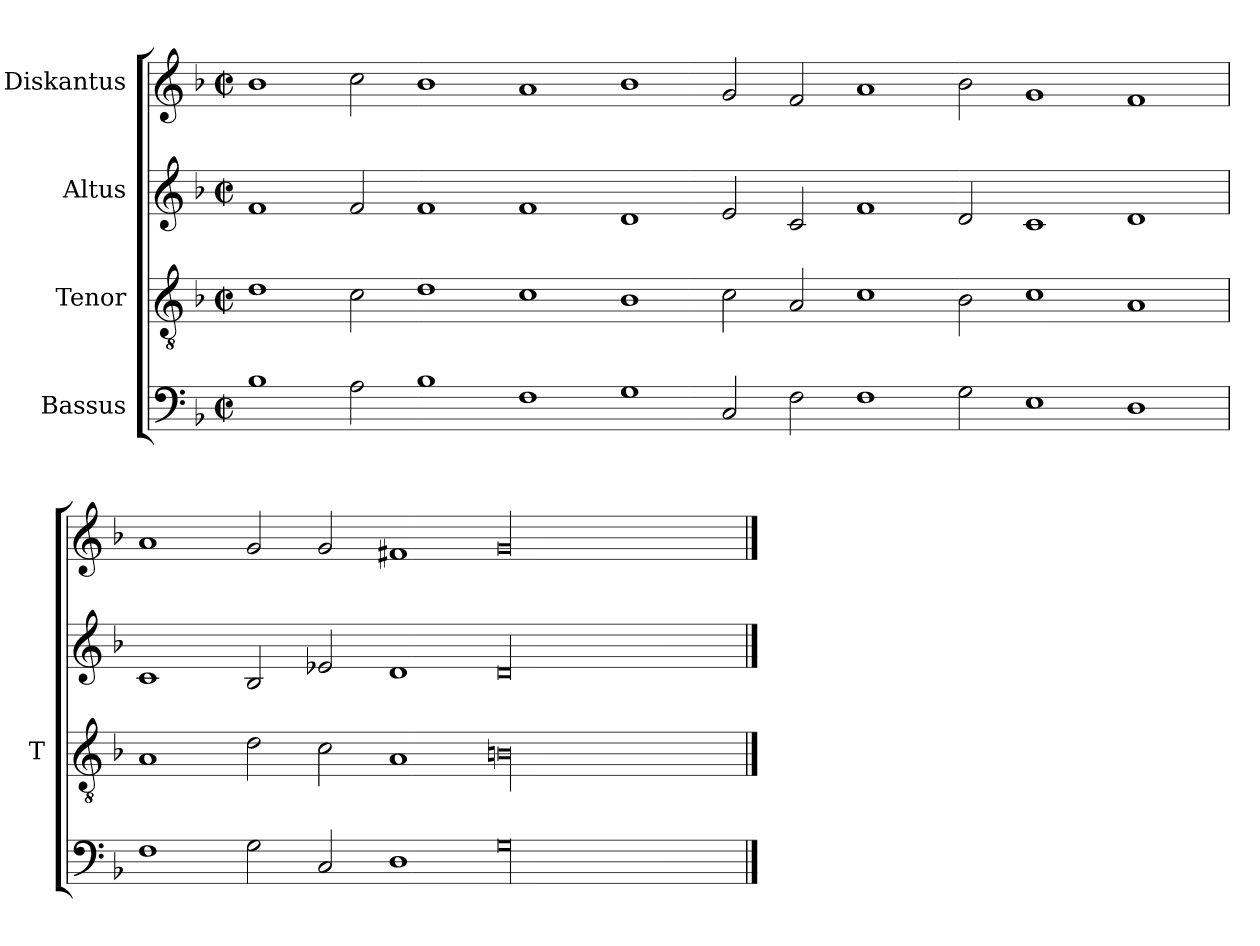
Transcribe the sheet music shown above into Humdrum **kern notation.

**kern	**kern	**kern	**kern
*part4	*part3	*part2	*part1
*staff4	*staff3	*staff2	*staff1
*I"Bassus	*I"Tenor	*I"Altus	*I"Diskantus
*	*I'T	*	*
*clefF4	*clefGv2	*clefG2	*clefG2
*k[b-]	*k[b-]	*k[b-]	*k[b-]
*M2/2	*M2/2	*M2/2	*M2/2
*met(c|)	*met(c|)	*met(c|)	*met(c|)
=	=	=	=
1B-	1d	1f	1b-
2A	2c	2f	2cc
1B-	1d	1f	1b-
1F	1c	1f	1a
1G	1B-	1d	1b-
2C	2c	2e	2g
2F	2A	2c	2f
1F	1c	1f	1a
2G	2B-	2d	2b-
1E	1c	1c	1g
1D	1A	1d	1f
=	=	=	=
1F	1A	1c	1a
2G	2d	2B-	2g
2C	2c	2e-X	2g
1D	1A	1d	1f#X
00G	00Bn	00d	00g
==	==	==	==
*-	*-	*-	*-
